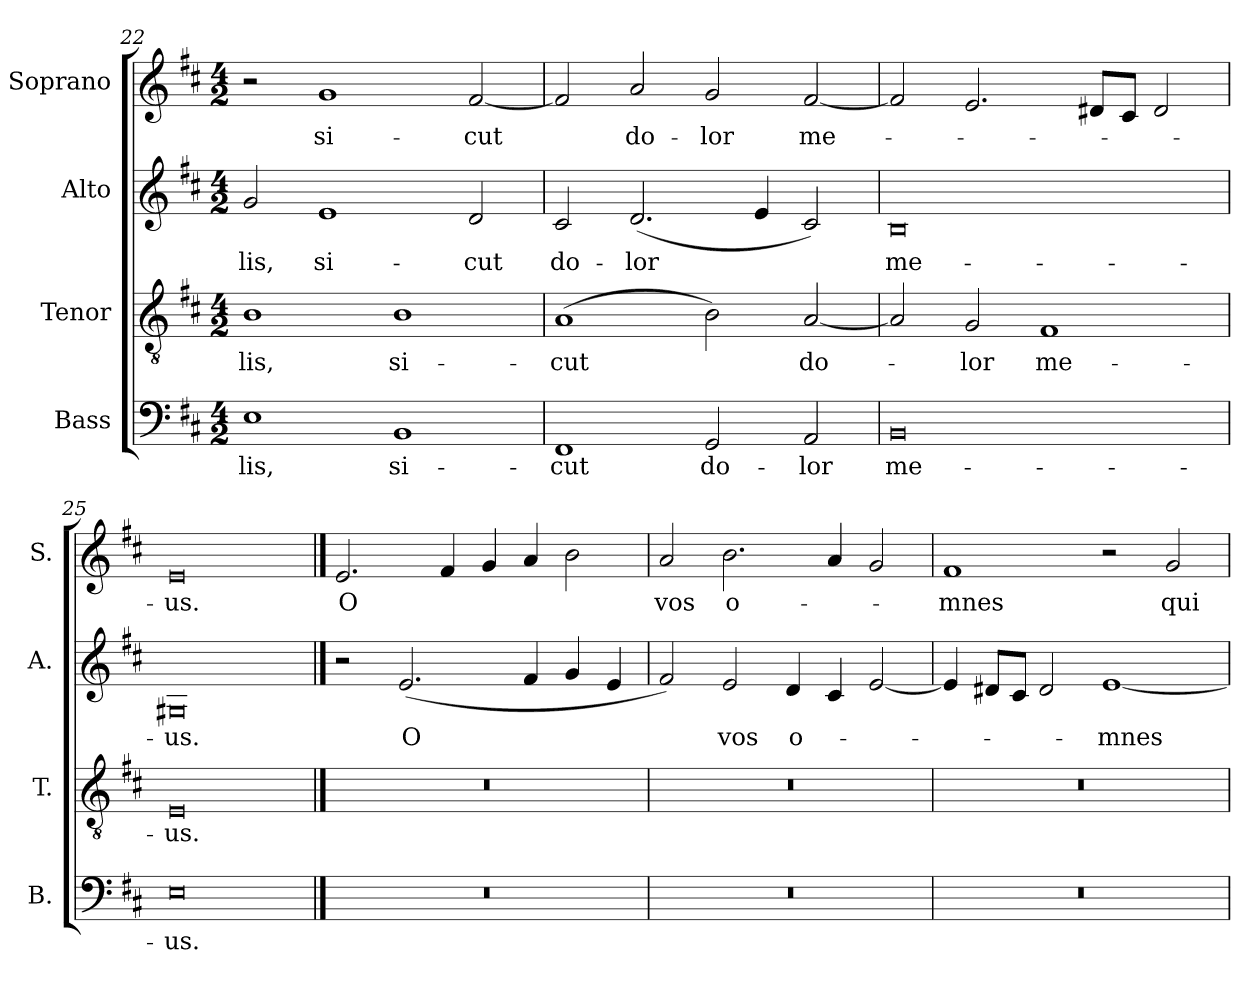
**kern	**text	**kern	**text	**kern	**text	**kern	**text
*part4	*part4	*part3	*part3	*part2	*part2	*part1	*part1
*staff4	*staff4	*staff3	*staff3	*staff2	*staff2	*staff1	*staff1
*I"Bass	*	*I"Tenor	*	*I"Alto	*	*I"Soprano	*
*I'B.	*	*I'T.	*	*I'A.	*	*I'S.	*
!!LO:LB:g=z
*clefF4	*	*clefGv2	*	*clefG2	*	*clefG2	*
*	*	*ITrd7c12	*	*	*	*	*
*k[f#c#]	*	*k[f#c#]	*	*k[f#c#]	*	*k[f#c#]	*
*D:	*	*D:	*	*D:	*	*D:	*
*M4/2	*	*M4/2	*	*M4/2	*	*M4/2	*
=22	=22	=22	=22	=22	=22	=22	=22
!	!LO:LY:b:color=#000000	!	!	!	!	!	!
!	!	!	!LO:LY:b:color=#000000	!	!	!	!
!	!	!	!	!	!LO:LY:b:color=#000000	!	!
1Ei	-lis,	1BBi	-lis,	2gi/	-lis,	2r	.
!	!	!	!	!	!LO:LY:b:color=#000000	!	!
!	!	!	!	!	!	!	!LO:LY:b:color=#000000
.	.	.	.	1ei	si-	1gi	si-
!	!LO:LY:b:color=#000000	!	!	!	!	!	!
!	!	!	!LO:LY:b:color=#000000	!	!	!	!
1BBi	si-	1BBi	si-	.	.	.	.
!	!	!	!	!	!LO:LY:b:color=#000000	!	!
!	!	!	!	!	!	!	!LO:LY:b:color=#000000
.	.	.	.	2di/	-cut	[2f#i/	-cut
=23	=23	=23	=23	=23	=23	=23	=23
!	!LO:LY:b:color=#000000	!	!	!	!	!	!
!	!	!	!LO:LY:b:color=#000000	!	!	!	!
!	!	!	!	!	!LO:LY:b:color=#000000	!	!
1FF#i	-cut	(1AAi	-cut	2c#i/	do-	2f#i/]	.
!	!	!	!	!	!LO:LY:b:color=#000000	!	!
!	!	!	!	!	!	!	!LO:LY:b:color=#000000
.	.	.	.	(2.di/	-lor	2ai/	do-
!	!LO:LY:b:color=#000000	!	!	!	!	!	!
!	!	!	!	!	!	!	!LO:LY:b:color=#000000
2GGi/	do-	2BBi\)	.	.	.	2gi/	-lor
.	.	.	.	4ei/	.	.	.
!	!LO:LY:b:color=#000000	!	!	!	!	!	!
!	!	!	!LO:LY:b:color=#000000	!	!	!	!
!	!	!	!	!	!	!	!LO:LY:b:color=#000000
2AAi/	-lor	[2AAi/	do-	2c#i/)	.	[2f#i/	me-
=24	=24	=24	=24	=24	=24	=24	=24
!	!LO:LY:b:color=#000000	!	!	!	!	!	!
!	!	!	!	!	!LO:LY:b:color=#000000	!	!
0BBi	me-	2AAi/]	.	0Bi	me-	2f#i/]	.
!	!	!	!LO:LY:b:color=#000000	!	!	!	!
.	.	2GGi/	-lor	.	.	2.ei/	.
!	!	!	!LO:LY:b:color=#000000	!	!	!	!
.	.	1FF#i	me-	.	.	.	.
.	.	.	.	.	.	8d#Xi/L	.
.	.	.	.	.	.	8c#i/J	.
.	.	.	.	.	.	2d#i/	.
=25	=25	=25	=25	=25	=25	=25	=25
!	!LO:LY:b:color=#000000	!	!	!	!	!	!
!	!	!	!LO:LY:b:color=#000000	!	!	!	!
!	!	!	!	!	!LO:LY:b:color=#000000	!	!
!	!	!	!	!	!	!	!LO:LY:b:color=#000000
0Ei	-us.	0EEi	-us.	0G#Xi	-us.	0ei	-us.
!!LO:LB:g=z
==26	==26	==26	==26	==26	==26	==26	==26
!LO:N:vis=1	!	!LO:N:vis=1	!	!	!	!	!
!	!	!	!	!	!	!	!LO:LY:b:color=#000000
0r	.	0r	.	2r	.	2.ei/	O
!	!	!	!	!	!LO:LY:b:color=#000000	!	!
.	.	.	.	(2.ei/	O	.	.
.	.	.	.	.	.	4f#i/	.
.	.	.	.	.	.	4gi/	.
.	.	.	.	4f#i/	.	4ai/	.
.	.	.	.	4gi/	.	2bi\	.
.	.	.	.	4ei/	.	.	.
=27	=27	=27	=27	=27	=27	=27	=27
!LO:N:vis=1	!	!LO:N:vis=1	!	!	!	!	!
!	!	!	!	!	!	!	!LO:LY:b:color=#000000
0r	.	0r	.	2f#i/)	.	2ai/	vos
!	!	!	!	!	!LO:LY:b:color=#000000	!	!
!	!	!	!	!	!	!	!LO:LY:b:color=#000000
.	.	.	.	2ei/	vos	2.bi\	o-
!	!	!	!	!	!LO:LY:b:color=#000000	!	!
.	.	.	.	4di/	o-	.	.
.	.	.	.	4c#i/	.	4ai/	.
.	.	.	.	[2ei/	.	2gi/	.
=28	=28	=28	=28	=28	=28	=28	=28
!LO:N:vis=1	!	!LO:N:vis=1	!	!	!	!	!
!	!	!	!	!	!	!	!LO:LY:b:color=#000000
0r	.	0r	.	4ei/]	.	1f#i	-mnes
.	.	.	.	8d#Xi/L	.	.	.
.	.	.	.	8c#i/J	.	.	.
.	.	.	.	2d#i/	.	.	.
!	!	!	!	!	!LO:LY:b:color=#000000	!	!
.	.	.	.	[1ei	-mnes	2r	.
!	!	!	!	!	!	!	!LO:LY:b:color=#000000
.	.	.	.	.	.	2gi/	qui
=	=	=	=	=	=	=	=
*-	*-	*-	*-	*-	*-	*-	*-
